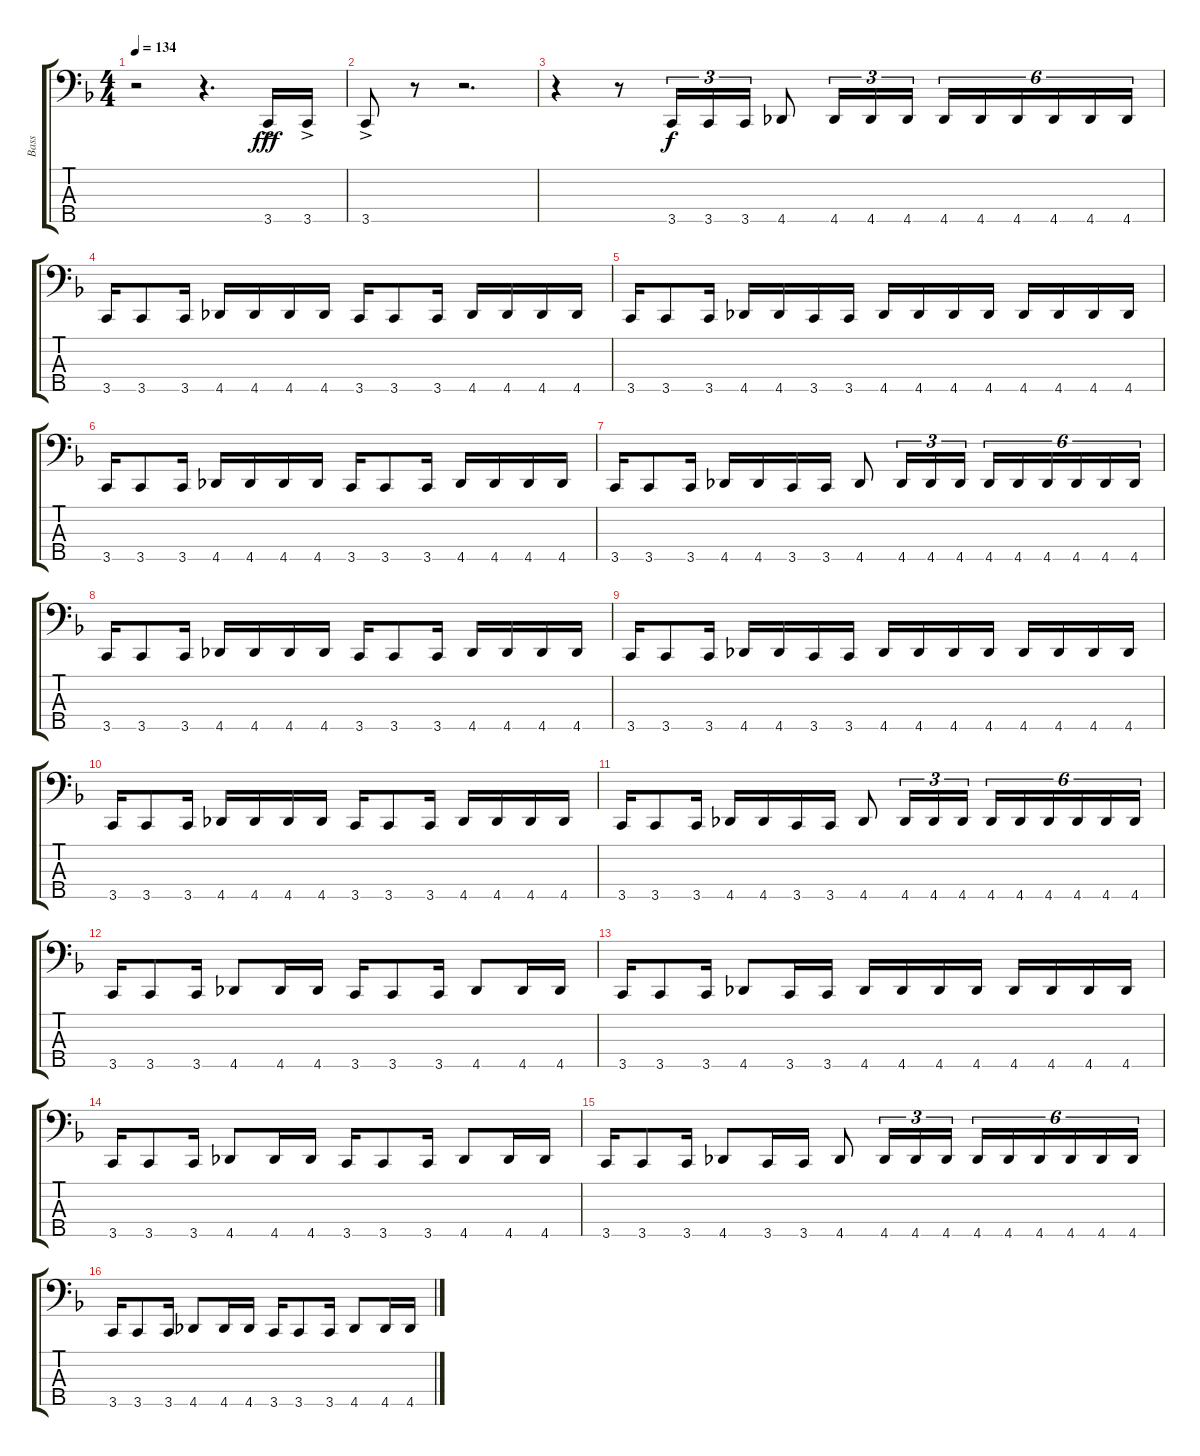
\track ("Bass" "Bass") {instrument electricbasspick}
\staff {score tabs}
\tuning (F2 C2 G1 D1 A0) {hide}
\ts (4 4)
\tempo 134
\clef f4
\ks dminor
r.2{dy fff} r.4{d} 3.5{ac}.16 3.5{ac}.16 |
3.5{ac}.8 r.8 r.2{d} |
r.4 r.8 3.5.16{tu (3 2) dy f} 3.5.16{tu (3 2)} 3.5.16{tu (3 2)} 4.5.8 4.5.16{tu (3 2)} 4.5.16{tu (3 2)} 4.5.16{tu (3 2)} 4.5.16{tu (6 4)} 4.5.16{tu (6 4)} 4.5.16{tu (6 4)} 4.5.16{tu (6 4)} 4.5.16{tu (6 4)} 4.5.16{tu (6 4)} |
3.5.16 3.5.8 3.5.16 4.5.16 4.5.16 4.5.16 4.5.16 3.5.16 3.5.8 3.5.16 4.5.16 4.5.16 4.5.16 4.5.16 |
3.5.16 3.5.8 3.5.16 4.5.16 4.5.16 3.5.16 3.5.16 4.5.16 4.5.16 4.5.16 4.5.16 4.5.16 4.5.16 4.5.16 4.5.16 |
3.5.16 3.5.8 3.5.16 4.5.16 4.5.16 4.5.16 4.5.16 3.5.16 3.5.8 3.5.16 4.5.16 4.5.16 4.5.16 4.5.16 |
3.5.16 3.5.8 3.5.16 4.5.16 4.5.16 3.5.16 3.5.16 4.5.8 4.5.16{tu (3 2)} 4.5.16{tu (3 2)} 4.5.16{tu (3 2)} 4.5.16{tu (6 4)} 4.5.16{tu (6 4)} 4.5.16{tu (6 4)} 4.5.16{tu (6 4)} 4.5.16{tu (6 4)} 4.5.16{tu (6 4)} |
3.5.16 3.5.8 3.5.16 4.5.16 4.5.16 4.5.16 4.5.16 3.5.16 3.5.8 3.5.16 4.5.16 4.5.16 4.5.16 4.5.16 |
3.5.16 3.5.8 3.5.16 4.5.16 4.5.16 3.5.16 3.5.16 4.5.16 4.5.16 4.5.16 4.5.16 4.5.16 4.5.16 4.5.16 4.5.16 |
3.5.16 3.5.8 3.5.16 4.5.16 4.5.16 4.5.16 4.5.16 3.5.16 3.5.8 3.5.16 4.5.16 4.5.16 4.5.16 4.5.16 |
3.5.16 3.5.8 3.5.16 4.5.16 4.5.16 3.5.16 3.5.16 4.5.8 4.5.16{tu (3 2)} 4.5.16{tu (3 2)} 4.5.16{tu (3 2)} 4.5.16{tu (6 4)} 4.5.16{tu (6 4)} 4.5.16{tu (6 4)} 4.5.16{tu (6 4)} 4.5.16{tu (6 4)} 4.5.16{tu (6 4)} |
3.5.16 3.5.8 3.5.16 4.5.8 4.5.16 4.5.16 3.5.16 3.5.8 3.5.16 4.5.8 4.5.16 4.5.16 |
3.5.16 3.5.8 3.5.16 4.5.8 3.5.16 3.5.16 4.5.16 4.5.16 4.5.16 4.5.16 4.5.16 4.5.16 4.5.16 4.5.16 |
3.5.16 3.5.8 3.5.16 4.5.8 4.5.16 4.5.16 3.5.16 3.5.8 3.5.16 4.5.8 4.5.16 4.5.16 |
3.5.16 3.5.8 3.5.16 4.5.8 3.5.16 3.5.16 4.5.8 4.5.16{tu (3 2)} 4.5.16{tu (3 2)} 4.5.16{tu (3 2)} 4.5.16{tu (6 4)} 4.5.16{tu (6 4)} 4.5.16{tu (6 4)} 4.5.16{tu (6 4)} 4.5.16{tu (6 4)} 4.5.16{tu (6 4)} |
3.5.16 3.5.8 3.5.16 4.5.8 4.5.16 4.5.16 3.5.16 3.5.8 3.5.16 4.5.8 4.5.16 4.5.16
